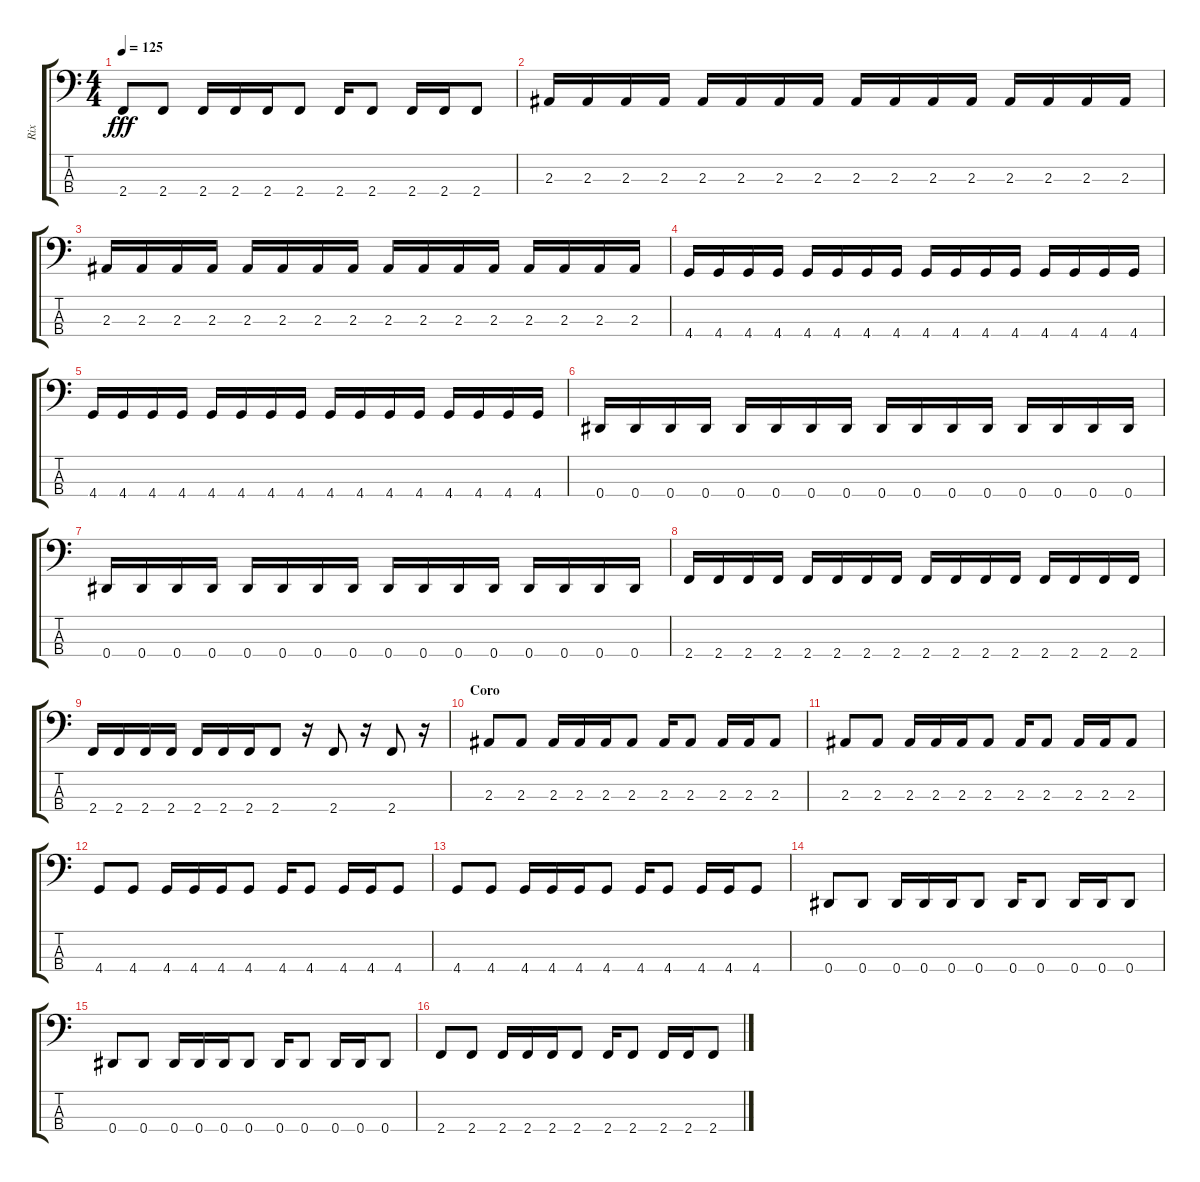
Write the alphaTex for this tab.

\track ("Rix" "Rix") {instrument electricbasspick}
\staff {score tabs}
\tuning (Gb2 Db2 Ab1 Eb1) {hide}
\ts (4 4)
\tempo 125
\clef f4
\ks c
2.4.8{dy fff} 2.4.8 2.4.16 2.4.16 2.4.16 2.4.8 2.4.16 2.4.8 2.4.16 2.4.16 2.4.8 |
2.3.16 2.3.16 2.3.16 2.3.16 2.3.16 2.3.16 2.3.16 2.3.16 2.3.16 2.3.16 2.3.16 2.3.16 2.3.16 2.3.16 2.3.16 2.3.16 |
2.3.16 2.3.16 2.3.16 2.3.16 2.3.16 2.3.16 2.3.16 2.3.16 2.3.16 2.3.16 2.3.16 2.3.16 2.3.16 2.3.16 2.3.16 2.3.16 |
4.4.16 4.4.16 4.4.16 4.4.16 4.4.16 4.4.16 4.4.16 4.4.16 4.4.16 4.4.16 4.4.16 4.4.16 4.4.16 4.4.16 4.4.16 4.4.16 |
4.4.16 4.4.16 4.4.16 4.4.16 4.4.16 4.4.16 4.4.16 4.4.16 4.4.16 4.4.16 4.4.16 4.4.16 4.4.16 4.4.16 4.4.16 4.4.16 |
0.4.16 0.4.16 0.4.16 0.4.16 0.4.16 0.4.16 0.4.16 0.4.16 0.4.16 0.4.16 0.4.16 0.4.16 0.4.16 0.4.16 0.4.16 0.4.16 |
0.4.16 0.4.16 0.4.16 0.4.16 0.4.16 0.4.16 0.4.16 0.4.16 0.4.16 0.4.16 0.4.16 0.4.16 0.4.16 0.4.16 0.4.16 0.4.16 |
2.4.16 2.4.16 2.4.16 2.4.16 2.4.16 2.4.16 2.4.16 2.4.16 2.4.16 2.4.16 2.4.16 2.4.16 2.4.16 2.4.16 2.4.16 2.4.16 |
2.4.16 2.4.16 2.4.16 2.4.16 2.4.16 2.4.16 2.4.16 2.4.8 r.16 2.4.8 r.16 2.4.8 r.16 |
\section ("" "Coro")
2.3.8 2.3.8 2.3.16 2.3.16 2.3.16 2.3.8 2.3.16 2.3.8 2.3.16 2.3.16 2.3.8 |
2.3.8 2.3.8 2.3.16 2.3.16 2.3.16 2.3.8 2.3.16 2.3.8 2.3.16 2.3.16 2.3.8 |
4.4.8 4.4.8 4.4.16 4.4.16 4.4.16 4.4.8 4.4.16 4.4.8 4.4.16 4.4.16 4.4.8 |
4.4.8 4.4.8 4.4.16 4.4.16 4.4.16 4.4.8 4.4.16 4.4.8 4.4.16 4.4.16 4.4.8 |
0.4.8 0.4.8 0.4.16 0.4.16 0.4.16 0.4.8 0.4.16 0.4.8 0.4.16 0.4.16 0.4.8 |
0.4.8 0.4.8 0.4.16 0.4.16 0.4.16 0.4.8 0.4.16 0.4.8 0.4.16 0.4.16 0.4.8 |
2.4.8 2.4.8 2.4.16 2.4.16 2.4.16 2.4.8 2.4.16 2.4.8 2.4.16 2.4.16 2.4.8
